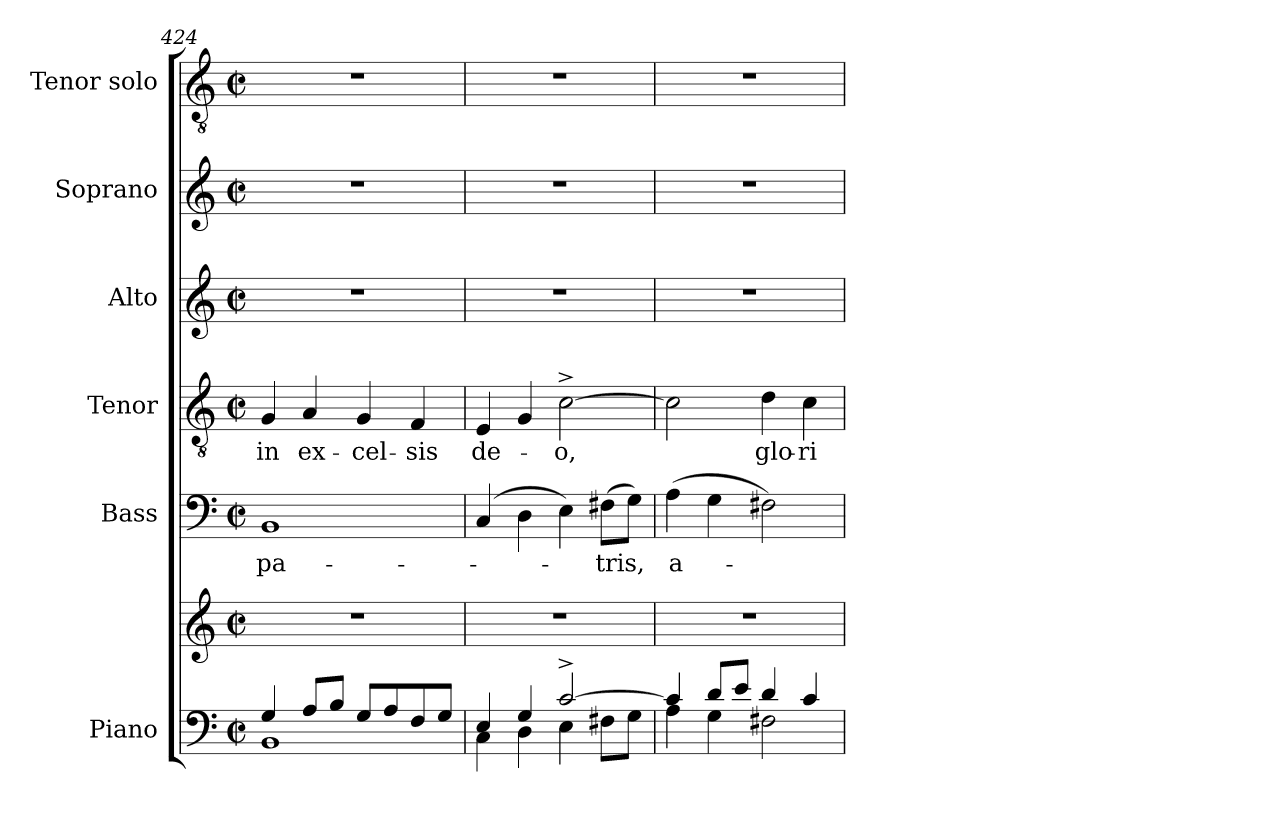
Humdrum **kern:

**kern	**kern	**kern	**text	**kern	**text	**kern	**kern	**kern
*part6	*part6	*part5	*part5	*part4	*part4	*part3	*part2	*part1
*staff7	*staff6	*staff5	*staff5	*staff4	*staff4	*staff3	*staff2	*staff1
*I"Piano	*	*I"Bass	*	*I"Tenor	*	*I"Alto	*I"Soprano	*I"Tenor solo
*I'Pno.	*	*I'B.	*	*I'T.	*	*I'A.	*I'S.	*I'T.s
*clefF4	*clefG2	*clefF4	*	*clefGv2	*	*clefG2	*clefG2	*clefGv2
*k[]	*k[]	*k[]	*	*k[]	*	*k[]	*k[]	*k[]
*M2/2	*M2/2	*M2/2	*	*M2/2	*	*M2/2	*M2/2	*M2/2
*met(c|)	*met(c|)	*met(c|)	*	*met(c|)	*	*met(c|)	*met(c|)	*met(c|)
=424	=424	=424	=424	=424	=424	=424	=424	=424
*^	*	*	*	*	*	*	*	*
!	!	!	!	!LO:LY:b	!	!LO:LY:b	!	!	!
1BB	4G/	1r	1BB	pa-	4G/	in	1r	1r	1r
!	!	!	!	!	!	!LO:LY:b	!	!	!
.	8A/L	.	.	.	4A/	ex-	.	.	.
.	8B/J	.	.	.	.	.	.	.	.
!	!	!	!	!	!	!LO:LY:b	!	!	!
.	8G/L	.	.	.	4G/	-cel-	.	.	.
.	8A/	.	.	.	.	.	.	.	.
!	!	!	!	!	!	!LO:LY:b	!	!	!
.	8F/	.	.	.	4F/	-sis	.	.	.
.	8G/J	.	.	.	.	.	.	.	.
=425	=425	=425	=425	=425	=425	=425	=425	=425	=425
!	!	!	!	!	!	!LO:LY:b	!	!	!
4E/	4C\	1r	(>4C/	.	4E/	de-	1r	1r	1r
4G/	4D\	.	4D\	.	4G/	.	.	.	.
!	!	!	!	!	!	!LO:LY:b	!	!	!
[2c^/	4E\	.	4E\)	.	[2c^\	-o,	.	.	.
!	!	!	!	!LO:LY:b	!	!	!	!	!
.	8F#X\L	.	(>8F#X\L	-tris,	.	.	.	.	.
.	8G\J	.	8G\J)	.	.	.	.	.	.
=426	=426	=426	=426	=426	=426	=426	=426	=426	=426
!	!	!	!	!LO:LY:b	!	!	!	!	!
4c/]	4A\	1r	(>4A\	a-	2c\]	.	1r	1r	1r
8d/L	4G\	.	4G\	.	.	.	.	.	.
8e/J	.	.	.	.	.	.	.	.	.
!	!	!	!	!	!	!LO:LY:b	!	!	!
4d/	2F#X\	.	2F#X\)	.	4d\	glo-	.	.	.
!	!	!	!	!	!	!LO:LY:b	!	!	!
4c/	.	.	.	.	4c\	-ri-	.	.	.
*v	*v	*	*	*	*	*	*	*	*
=	=	=	=	=	=	=	=	=
*-	*-	*-	*-	*-	*-	*-	*-	*-
